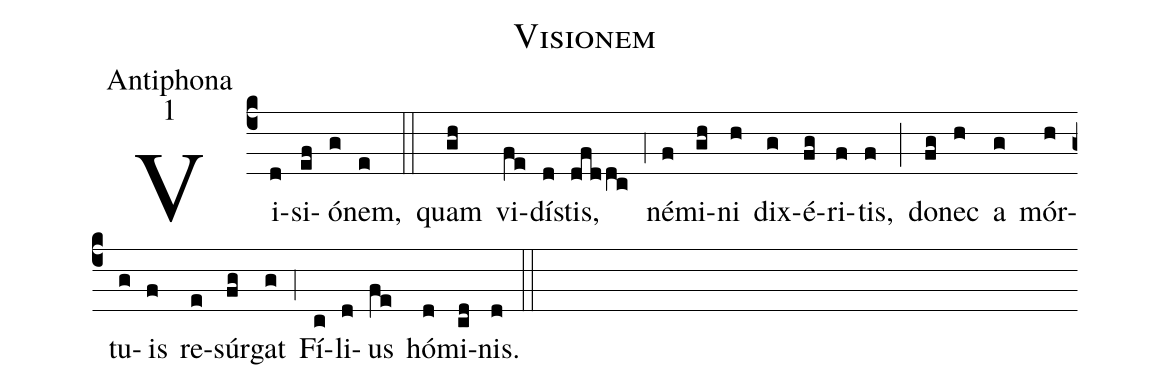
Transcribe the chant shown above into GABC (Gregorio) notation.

name:Visionem;
office-part:Antiphona;
mode:1;
%%
(c4) Vi(d)si(ef)ó(g)nem,(e) (::)
quam(gh) vi(fe)dí(d)stis,(dfddc) (,4) né(f)mi(gh)ni(h) dix(g)é(fg)ri(f)tis,(f) (;) do(fg)nec(h) a(g) mór(h)tu(g)is(f) re(e)súr(fg)gat(g) (,4) Fí(c)li(d)us(fe) hó(d)mi(cd)nis.(d) (::)
